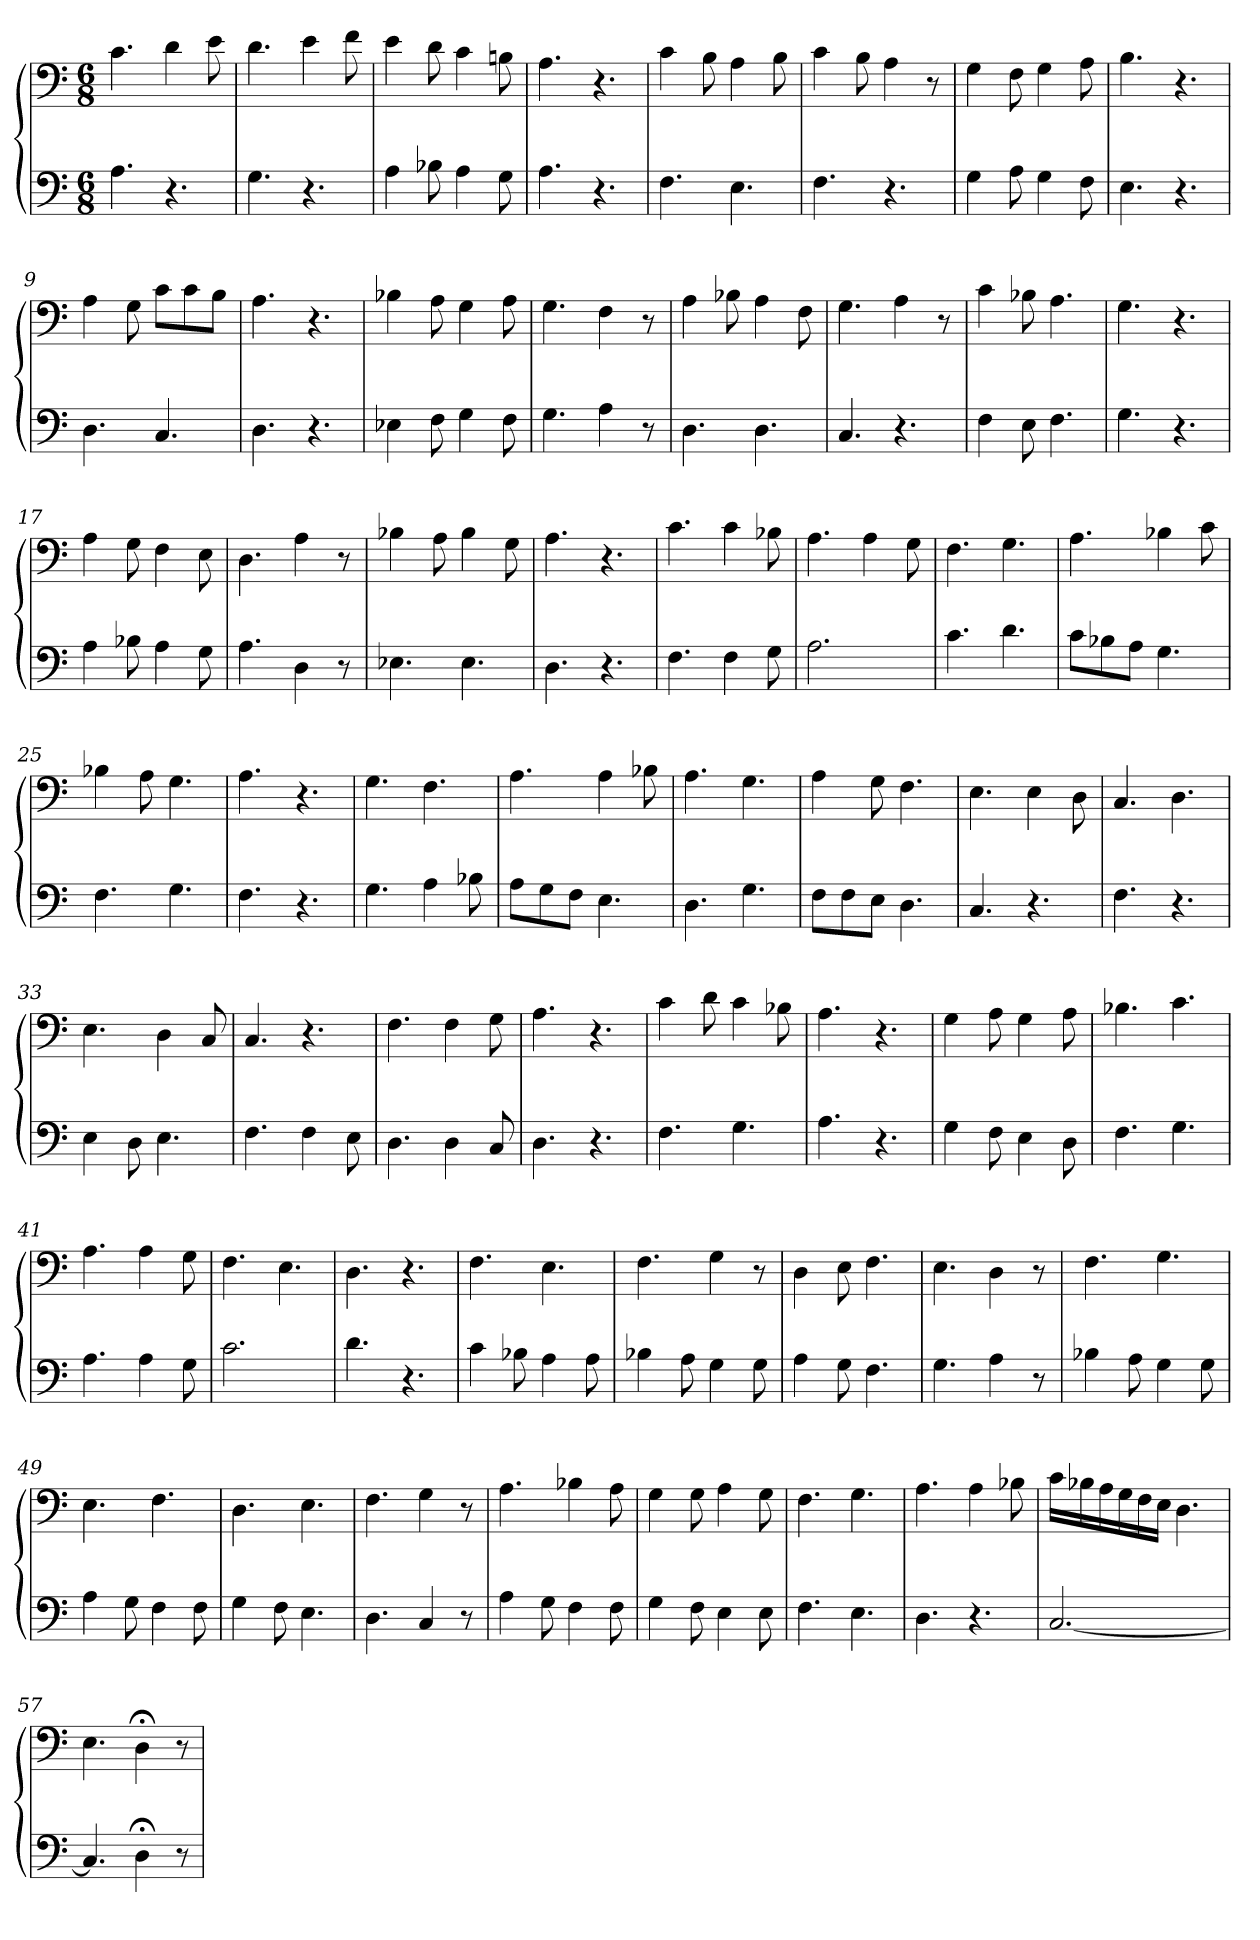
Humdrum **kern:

**kern	**kern
*part1	*part1
*staff2	*staff1
*M6/8	*M6/8
=1	=1
4.A	4.c
4.r	4d
.	8e
=2	=2
4.G	4.d
4.r	4e
.	8f
=3	=3
4A	4e
8B-X	8d
4A	4c
8G	8Bn
=4	=4
4.A	4.A
4.r	4.r
=5	=5
4.F	4c
.	8B
4.E	4A
.	8B
=6	=6
4.F	4c
.	8B
4.r	4A
.	8r
=7	=7
4G	4G
8A	8F
4G	4G
8F	8A
=8	=8
4.E	4.B
4.r	4.r
=9	=9
4.D	4A
.	8G
4.C	8cL
.	8c
.	8BJ
=10	=10
4.D	4.A
4.r	4.r
=11	=11
4E-X	4B-X
8F	8A
4G	4G
8F	8A
=12	=12
4.G	4.G
4A	4F
8r	8r
=13	=13
4.D	4A
.	8B-X
4.D	4A
.	8F
=14	=14
4.C	4.G
4.r	4A
.	8r
=15	=15
4F	4c
8E	8B-X
4.F	4.A
=16	=16
4.G	4.G
4.r	4.r
=17	=17
4A	4A
8B-X	8G
4A	4F
8G	8E
=18	=18
4.A	4.D
4D	4A
8r	8r
=19	=19
4.E-X	4B-X
.	8A
4.E-	4B-
.	8G
=20	=20
4.D	4.A
4.r	4.r
=21	=21
4.F	4.c
4F	4c
8G	8B-X
=22	=22
2.A	4.A
.	4A
.	8G
=23	=23
4.c	4.F
4.d	4.G
=24	=24
8cL	4.A
8B-X	.
8AJ	.
4.G	4B-X
.	8c
=25	=25
4.F	4B-X
.	8A
4.G	4.G
=26	=26
4.F	4.A
4.r	4.r
=27	=27
4.G	4.G
4A	4.F
8B-X	.
=28	=28
8AL	4.A
8G	.
8FJ	.
4.E	4A
.	8B-X
=29	=29
4.D	4.A
4.G	4.G
=30	=30
8FL	4A
8F	.
8EJ	8G
4.D	4.F
=31	=31
4.C	4.E
4.r	4E
.	8D
=32	=32
4.F	4.C
4.r	4.D
=33	=33
4E	4.E
8D	.
4.E	4D
.	8C
=34	=34
4.F	4.C
4F	4.r
8E	.
=35	=35
4.D	4.F
4D	4F
8C	8G
=36	=36
4.D	4.A
4.r	4.r
=37	=37
4.F	4c
.	8d
4.G	4c
.	8B-X
=38	=38
4.A	4.A
4.r	4.r
=39	=39
4G	4G
8F	8A
4E	4G
8D	8A
=40	=40
4.F	4.B-X
4.G	4.c
=41	=41
4.A	4.A
4A	4A
8G	8G
=42	=42
2.c	4.F
.	4.E
=43	=43
4.d	4.D
4.r	4.r
=44	=44
4c	4.F
8B-X	.
4A	4.E
8A	.
=45	=45
4B-X	4.F
8A	.
4G	4G
8G	8r
=46	=46
4A	4D
8G	8E
4.F	4.F
=47	=47
4.G	4.E
4A	4D
8r	8r
=48	=48
4B-X	4.F
8A	.
4G	4.G
8G	.
=49	=49
4A	4.E
8G	.
4F	4.F
8F	.
=50	=50
4G	4.D
8F	.
4.E	4.E
=51	=51
4.D	4.F
4C	4G
8r	8r
=52	=52
4A	4.A
8G	.
4F	4B-X
8F	8A
=53	=53
4G	4G
8F	8G
4E	4A
8E	8G
=54	=54
4.F	4.F
4.E	4.G
=55	=55
4.D	4.A
4.r	4A
.	8B-X
=56	=56
[2.C	16cLL
.	16B-X
.	16A
.	16G
.	16F
.	16EJJ
.	4.D
=57	=57
4.C]	4.E
4D;<	4D;<
8r	8r
=	=
*-	*-
